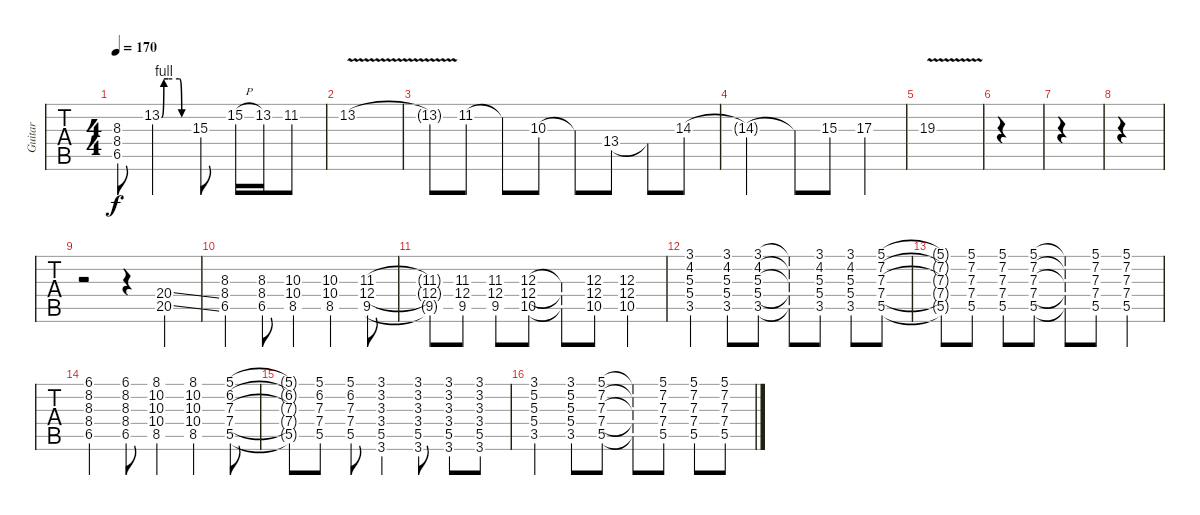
\track ("Guitar" "Guitar") {instrument distortionguitar}
\staff {tabs}
\tuning (E4 B3 G3 D3 A2 E2) {hide}
\ts (4 4)
\tempo 170
\clef g2
\ks c
(8.3{t} 8.4{t} 6.5{t}).8{dy f} 13.2{be (custom 0 0 5 4 15 4 40 4 45 0 60 0)}.2 15.3.8 15.2{h}.16 13.2.16 11.2.8 |
13.2{v}.1 |
13.2{t}.8 11.2.8 11.2{t}.8 10.3.8 10.3{t}.8 13.4.8 13.4{t}.8 14.3.8 |
14.3{t}.2 14.3{t}.8 15.3.8 17.3.4 |
19.3{v}.1 |
|
|
|
r.2 r.4 (20.4{ss} 20.5{ss}).4 |
(8.3 8.4 6.5).4 (8.3 8.4 6.5).8 (10.3 10.4 8.5).4 (10.3 10.4 8.5).4 (11.3 12.4 9.5).8 |
(11.3{t} 12.4{t} 9.5{t}).8 (11.3 12.4 9.5).8 (11.3 12.4 9.5).8 (12.3 12.4 10.5).8 (12.3{t} 12.4{t} 10.5{t}).8 (12.3 12.4 10.5).8 (12.3 12.4 10.5).4 |
(3.1 4.2 5.3 5.4 3.5).4 (3.1 4.2 5.3 5.4 3.5).8 (3.1 4.2 5.3 5.4 3.5).8 (3.1{t} 4.2{t} 5.3{t} 5.4{t} 3.5{t}).8 (3.1 4.2 5.3 5.4 3.5).8 (3.1 4.2 5.3 5.4 3.5).8 (5.1 7.2 7.3 7.4 5.5).8 |
(5.1{t} 7.2{t} 7.3{t} 7.4{t} 5.5{t}).8 (5.1 7.2 7.3 7.4 5.5).8 (5.1 7.2 7.3 7.4 5.5).8 (5.1 7.2 7.3 7.4 5.5).8 (5.1{t} 7.2{t} 7.3{t} 7.4{t} 5.5{t}).8 (5.1 7.2 7.3 7.4 5.5).8 (5.1 7.2 7.3 7.4 5.5).4 |
(6.1 8.2 8.3 8.4 6.5).4 (6.1 8.2 8.3 8.4 6.5).8 (8.1 10.2 10.3 10.4 8.5).4 (8.1 10.2 10.3 10.4 8.5).4 (5.1 6.2 7.3 7.4 5.5).8 |
(5.1{t} 6.2{t} 7.3{t} 7.4{t} 5.5{t}).8 (5.1 6.2 7.3 7.4 5.5).8 (5.1 6.2 7.3 7.4 5.5).8 (3.1 3.2 3.3 3.4 5.5 3.6).4 (3.1 3.2 3.3 3.4 5.5 3.6).8 (3.1 3.2 3.3 3.4 5.5 3.6).8 (3.1 3.2 3.3 3.4 5.5 3.6).8 |
(3.1 5.2 5.3 5.4 3.5).4 (3.1 5.2 5.3 5.4 3.5).8 (5.1 7.2 7.3 7.4 5.5).8 (5.1{t} 7.2{t} 7.3{t} 7.4{t} 5.5{t}).8 (5.1 7.2 7.3 7.4 5.5).8 (5.1 7.2 7.3 7.4 5.5).8 (5.1 7.2 7.3 7.4 5.5).8
